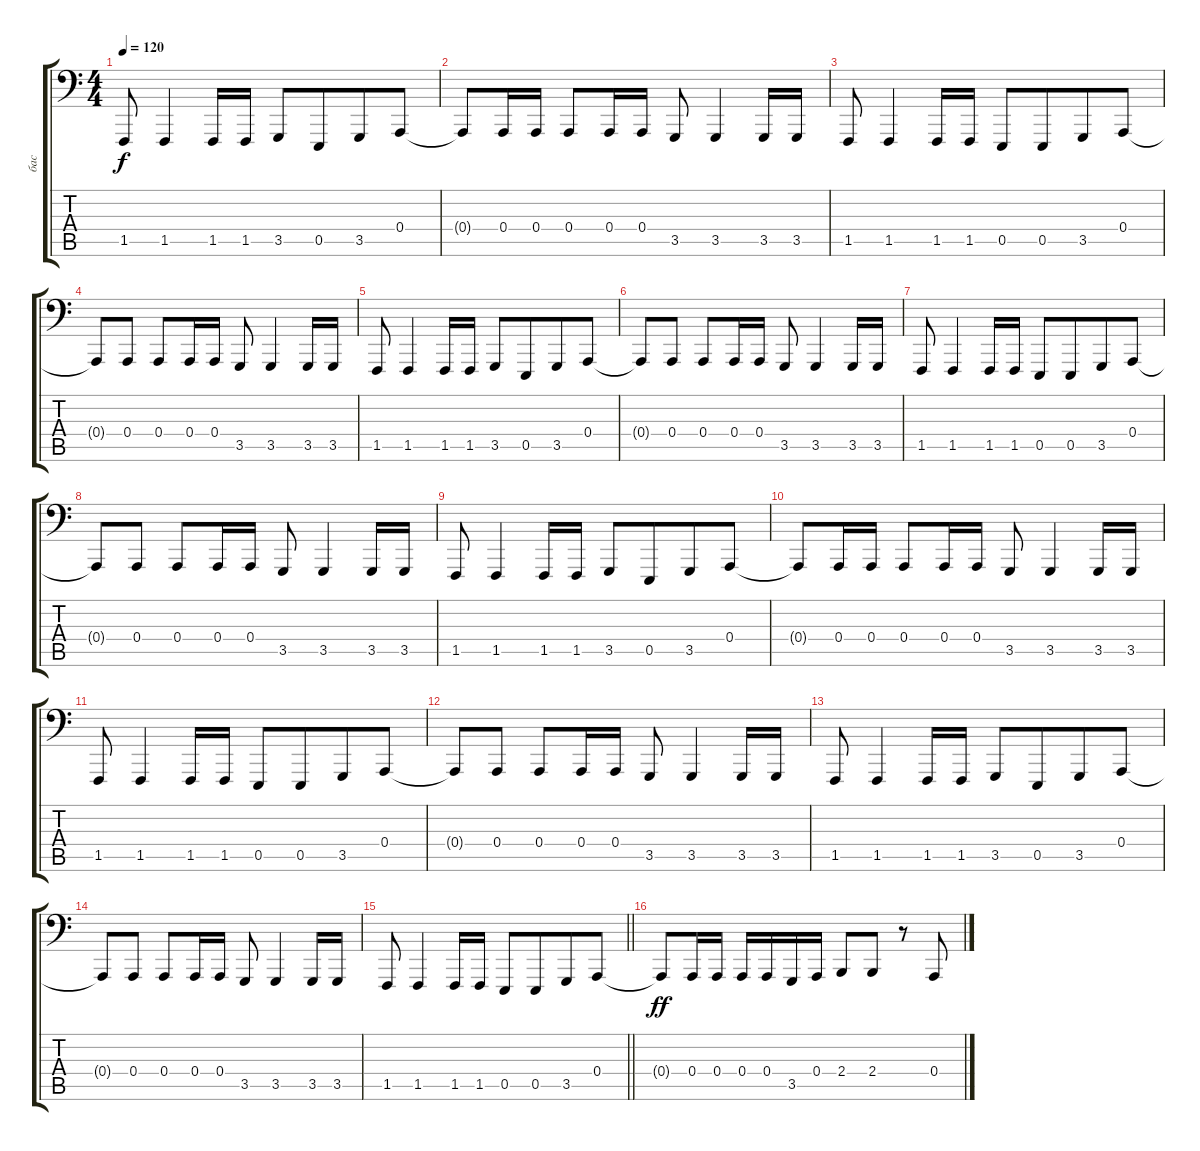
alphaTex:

\track ("бас" "бас") {instrument acousticgrandpiano}
\staff {score tabs}
\tuning (C3 G2 D2 A1 E1 C-1) {hide}
\ts (4 4)
\tempo 120
\clef f4
\ks c
1.5.8{dy f} 1.5.4 1.5.16 1.5.16 3.5.8 0.5.8{beam merge} 3.5.8 0.4.8 |
0.4{t}.8 0.4.16 0.4.16 0.4.8 0.4.16 0.4.16 3.5.8 3.5.4 3.5.16 3.5.16 |
1.5.8 1.5.4 1.5.16 1.5.16 0.5.8 0.5.8{beam merge} 3.5.8 0.4.8 |
0.4{t}.8 0.4.8 0.4.8 0.4.16 0.4.16 3.5.8 3.5.4 3.5.16 3.5.16 |
1.5.8 1.5.4 1.5.16 1.5.16 3.5.8 0.5.8{beam merge} 3.5.8 0.4.8 |
0.4{t}.8 0.4.8 0.4.8 0.4.16 0.4.16 3.5.8 3.5.4 3.5.16 3.5.16 |
1.5.8 1.5.4 1.5.16 1.5.16 0.5.8 0.5.8{beam merge} 3.5.8 0.4.8 |
0.4{t}.8 0.4.8 0.4.8 0.4.16 0.4.16 3.5.8 3.5.4 3.5.16 3.5.16 |
1.5.8 1.5.4 1.5.16 1.5.16 3.5.8 0.5.8{beam merge} 3.5.8 0.4.8 |
0.4{t}.8 0.4.16 0.4.16 0.4.8 0.4.16 0.4.16 3.5.8 3.5.4 3.5.16 3.5.16 |
1.5.8 1.5.4 1.5.16 1.5.16 0.5.8 0.5.8{beam merge} 3.5.8 0.4.8 |
0.4{t}.8 0.4.8 0.4.8 0.4.16 0.4.16 3.5.8 3.5.4 3.5.16 3.5.16 |
1.5.8 1.5.4 1.5.16 1.5.16 3.5.8 0.5.8{beam merge} 3.5.8 0.4.8 |
0.4{t}.8 0.4.8 0.4.8 0.4.16 0.4.16 3.5.8 3.5.4 3.5.16 3.5.16 |
\barLineRight lightlight
1.5.8 1.5.4 1.5.16 1.5.16 0.5.8 0.5.8{beam merge} 3.5.8 0.4.8 |
0.4{t}.8{dy ff} 0.4.16 0.4.16 0.4.16 0.4.16 3.5.16 0.4.16 2.4.8 2.4.8 r.8 0.4.8
